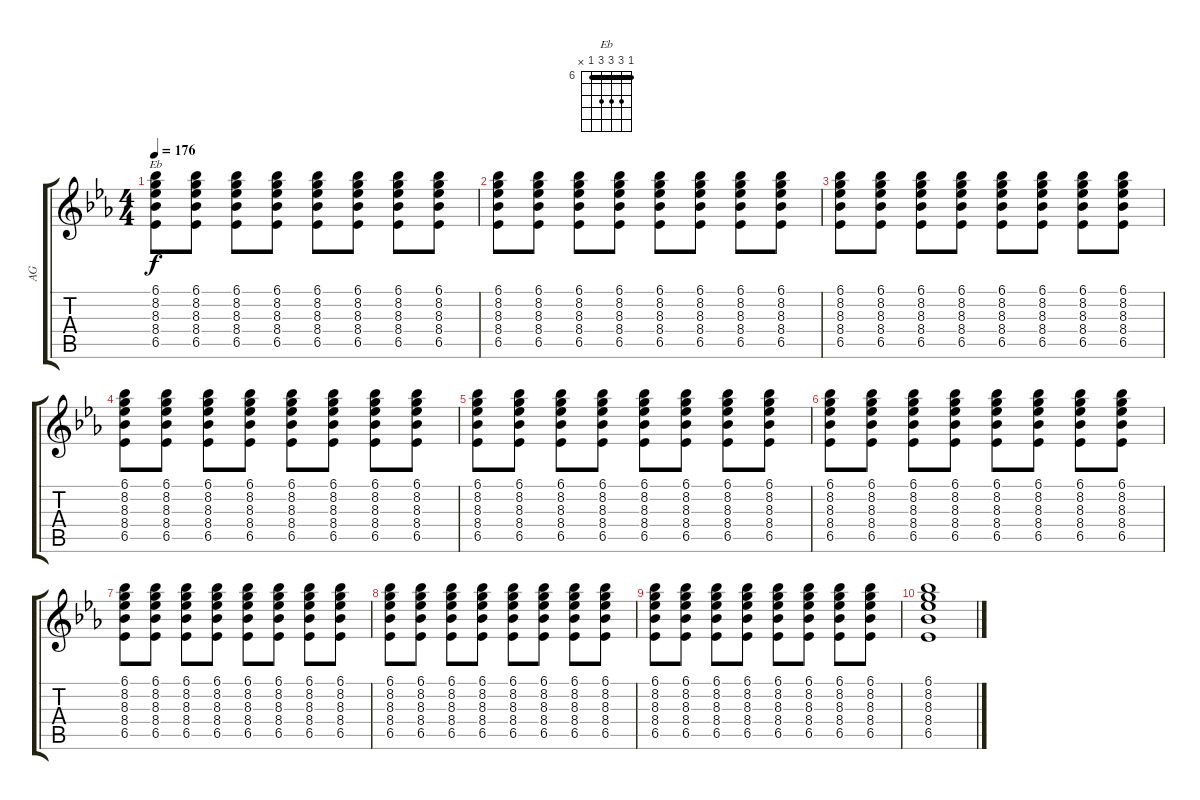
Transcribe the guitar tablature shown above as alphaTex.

\track ("AG" "AG") {instrument acousticguitarnylon}
\staff {score tabs}
\tuning (E4 B3 G3 D3 A2 E2) {hide}
\chord ("Eb" 6 8 8 8 6 x) {firstfret 6 barre 6}
\ts (4 4)
\tempo 176
\clef g2
\ks eb
(6.1 8.2 8.3 8.4 6.5).8{ch "Eb" dy f} (6.1 8.2 8.3 8.4 6.5).8 (6.1 8.2 8.3 8.4 6.5).8 (6.1 8.2 8.3 8.4 6.5).8 (6.1 8.2 8.3 8.4 6.5).8 (6.1 8.2 8.3 8.4 6.5).8 (6.1 8.2 8.3 8.4 6.5).8 (6.1 8.2 8.3 8.4 6.5).8 |
(6.1 8.2 8.3 8.4 6.5).8 (6.1 8.2 8.3 8.4 6.5).8 (6.1 8.2 8.3 8.4 6.5).8 (6.1 8.2 8.3 8.4 6.5).8 (6.1 8.2 8.3 8.4 6.5).8 (6.1 8.2 8.3 8.4 6.5).8 (6.1 8.2 8.3 8.4 6.5).8 (6.1 8.2 8.3 8.4 6.5).8 |
(6.1 8.2 8.3 8.4 6.5).8 (6.1 8.2 8.3 8.4 6.5).8 (6.1 8.2 8.3 8.4 6.5).8 (6.1 8.2 8.3 8.4 6.5).8 (6.1 8.2 8.3 8.4 6.5).8 (6.1 8.2 8.3 8.4 6.5).8 (6.1 8.2 8.3 8.4 6.5).8 (6.1 8.2 8.3 8.4 6.5).8 |
(6.1 8.2 8.3 8.4 6.5).8 (6.1 8.2 8.3 8.4 6.5).8 (6.1 8.2 8.3 8.4 6.5).8 (6.1 8.2 8.3 8.4 6.5).8 (6.1 8.2 8.3 8.4 6.5).8 (6.1 8.2 8.3 8.4 6.5).8 (6.1 8.2 8.3 8.4 6.5).8 (6.1 8.2 8.3 8.4 6.5).8 |
(6.1 8.2 8.3 8.4 6.5).8 (6.1 8.2 8.3 8.4 6.5).8 (6.1 8.2 8.3 8.4 6.5).8 (6.1 8.2 8.3 8.4 6.5).8 (6.1 8.2 8.3 8.4 6.5).8 (6.1 8.2 8.3 8.4 6.5).8 (6.1 8.2 8.3 8.4 6.5).8 (6.1 8.2 8.3 8.4 6.5).8 |
(6.1 8.2 8.3 8.4 6.5).8 (6.1 8.2 8.3 8.4 6.5).8 (6.1 8.2 8.3 8.4 6.5).8 (6.1 8.2 8.3 8.4 6.5).8 (6.1 8.2 8.3 8.4 6.5).8 (6.1 8.2 8.3 8.4 6.5).8 (6.1 8.2 8.3 8.4 6.5).8 (6.1 8.2 8.3 8.4 6.5).8 |
(6.1 8.2 8.3 8.4 6.5).8 (6.1 8.2 8.3 8.4 6.5).8 (6.1 8.2 8.3 8.4 6.5).8 (6.1 8.2 8.3 8.4 6.5).8 (6.1 8.2 8.3 8.4 6.5).8 (6.1 8.2 8.3 8.4 6.5).8 (6.1 8.2 8.3 8.4 6.5).8 (6.1 8.2 8.3 8.4 6.5).8 |
(6.1 8.2 8.3 8.4 6.5).8 (6.1 8.2 8.3 8.4 6.5).8 (6.1 8.2 8.3 8.4 6.5).8 (6.1 8.2 8.3 8.4 6.5).8 (6.1 8.2 8.3 8.4 6.5).8 (6.1 8.2 8.3 8.4 6.5).8 (6.1 8.2 8.3 8.4 6.5).8 (6.1 8.2 8.3 8.4 6.5).8 |
(6.1 8.2 8.3 8.4 6.5).8 (6.1 8.2 8.3 8.4 6.5).8 (6.1 8.2 8.3 8.4 6.5).8 (6.1 8.2 8.3 8.4 6.5).8 (6.1 8.2 8.3 8.4 6.5).8 (6.1 8.2 8.3 8.4 6.5).8 (6.1 8.2 8.3 8.4 6.5).8 (6.1 8.2 8.3 8.4 6.5).8 |
(6.1 8.2 8.3 8.4 6.5).1
